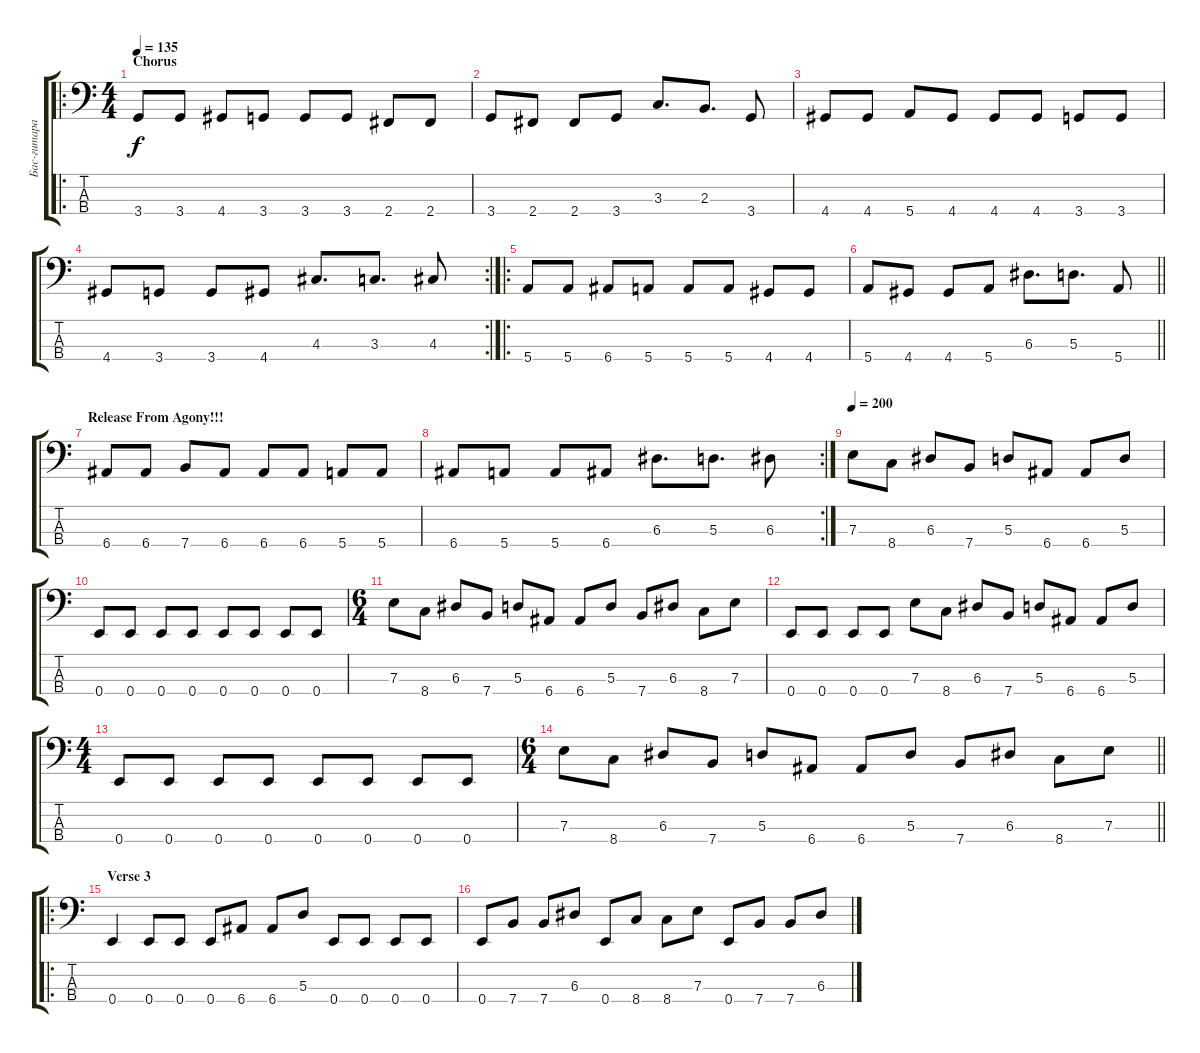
\track ("Бас-гитара Schmier" "Бас-гитара") {instrument electricbasspick}
\staff {score tabs}
\tuning (G2 D2 A1 E1) {hide}
\ro
\ts (4 4)
\section ("" "Chorus")
\tempo 135
\clef f4
\ks c
3.4.8{dy f} 3.4.8 4.4.8 3.4.8 3.4.8 3.4.8 2.4.8 2.4.8 |
3.4.8 2.4.8 2.4.8 3.4.8 3.3.8{d} 2.3.8{d} 3.4.8 |
4.4.8 4.4.8 5.4.8 4.4.8 4.4.8 4.4.8 3.4.8 3.4.8 |
\rc 2
4.4.8 3.4.8 3.4.8 4.4.8 4.3.8{d} 3.3.8{d} 4.3.8 |
\ro
5.4.8 5.4.8 6.4.8 5.4.8 5.4.8 5.4.8 4.4.8 4.4.8 |
\barLineRight lightlight
5.4.8 4.4.8 4.4.8 5.4.8 6.3.8{d} 5.3.8{d} 5.4.8 |
\section ("" "Release From Agony!!!")
6.4.8 6.4.8 7.4.8 6.4.8 6.4.8 6.4.8 5.4.8 5.4.8 |
\rc 2
6.4.8 5.4.8 5.4.8 6.4.8 6.3.8{d} 5.3.8{d} 6.3.8 |
\tempo 200
7.3.8 8.4.8 6.3.8 7.4.8 5.3.8 6.4.8 6.4.8 5.3.8 |
0.4.8 0.4.8 0.4.8 0.4.8 0.4.8 0.4.8 0.4.8 0.4.8 |
\ts (6 4)
7.3.8 8.4.8 6.3.8 7.4.8 5.3.8 6.4.8 6.4.8 5.3.8 7.4.8 6.3.8 8.4.8 7.3.8 |
0.4.8 0.4.8 0.4.8 0.4.8 7.3.8 8.4.8 6.3.8 7.4.8 5.3.8 6.4.8 6.4.8 5.3.8 |
\ts (4 4)
0.4.8 0.4.8 0.4.8 0.4.8 0.4.8 0.4.8 0.4.8 0.4.8 |
\ts (6 4)
\barLineRight lightlight
7.3.8 8.4.8 6.3.8 7.4.8 5.3.8 6.4.8 6.4.8 5.3.8 7.4.8 6.3.8 8.4.8 7.3.8 |
\ro
\section ("" "Verse 3")
0.4.4 0.4.8 0.4.8 0.4.8 6.4.8 6.4.8 5.3.8 0.4.8 0.4.8 0.4.8 0.4.8 |
0.4.8 7.4.8 7.4.8 6.3.8 0.4.8 8.4.8 8.4.8 7.3.8 0.4.8 7.4.8 7.4.8 6.3.8
